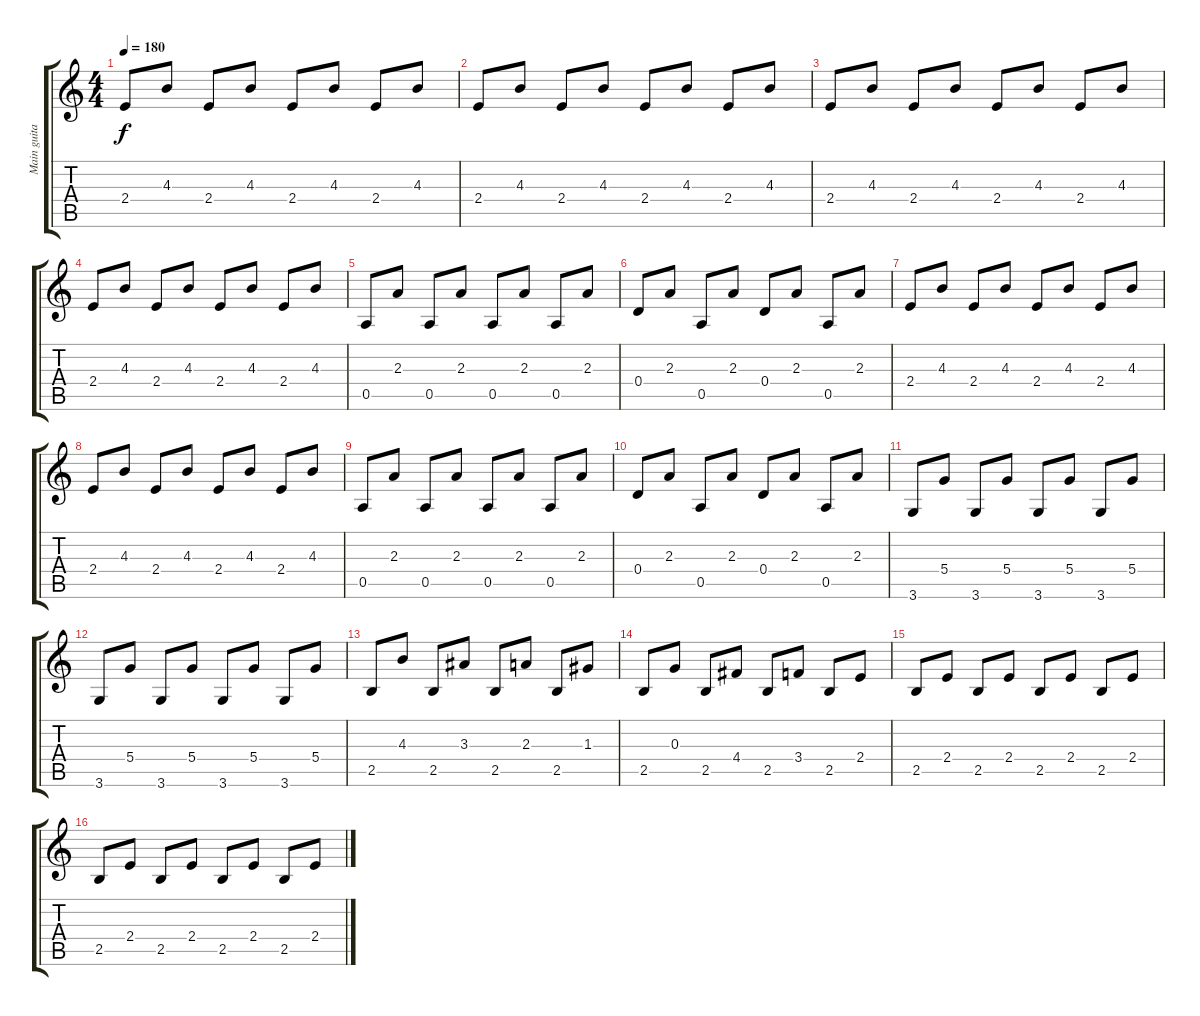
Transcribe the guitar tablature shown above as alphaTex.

\track ("Main guitar" "Main guita") {instrument electricguitarclean}
\staff {score tabs}
\tuning (E4 B3 G3 D3 A2 E2) {hide}
\ts (4 4)
\tempo 180
\clef g2
\ks c
2.4.8{dy f instrument electricguitarclean} 4.3.8 2.4.8 4.3.8 2.4.8 4.3.8 2.4.8 4.3.8 |
2.4.8 4.3.8 2.4.8 4.3.8 2.4.8 4.3.8 2.4.8 4.3.8 |
2.4.8 4.3.8 2.4.8 4.3.8 2.4.8 4.3.8 2.4.8 4.3.8 |
2.4.8 4.3.8 2.4.8 4.3.8 2.4.8 4.3.8 2.4.8 4.3.8 |
0.5.8 2.3.8 0.5.8 2.3.8 0.5.8 2.3.8 0.5.8 2.3.8 |
0.4.8 2.3.8 0.5.8 2.3.8 0.4.8 2.3.8 0.5.8 2.3.8 |
2.4.8 4.3.8 2.4.8 4.3.8 2.4.8 4.3.8 2.4.8 4.3.8 |
2.4.8 4.3.8 2.4.8 4.3.8 2.4.8 4.3.8 2.4.8 4.3.8 |
0.5.8 2.3.8 0.5.8 2.3.8 0.5.8 2.3.8 0.5.8 2.3.8 |
0.4.8 2.3.8 0.5.8 2.3.8 0.4.8 2.3.8 0.5.8 2.3.8 |
3.6.8 5.4.8 3.6.8 5.4.8 3.6.8 5.4.8 3.6.8 5.4.8 |
3.6.8 5.4.8 3.6.8 5.4.8 3.6.8 5.4.8 3.6.8 5.4.8 |
2.5.8 4.3.8 2.5.8 3.3.8 2.5.8 2.3.8 2.5.8 1.3.8 |
2.5.8 0.3.8 2.5.8 4.4.8 2.5.8 3.4.8 2.5.8 2.4.8 |
2.5.8 2.4.8 2.5.8 2.4.8 2.5.8 2.4.8 2.5.8 2.4.8 |
2.5.8 2.4.8 2.5.8 2.4.8 2.5.8 2.4.8 2.5.8 2.4.8
